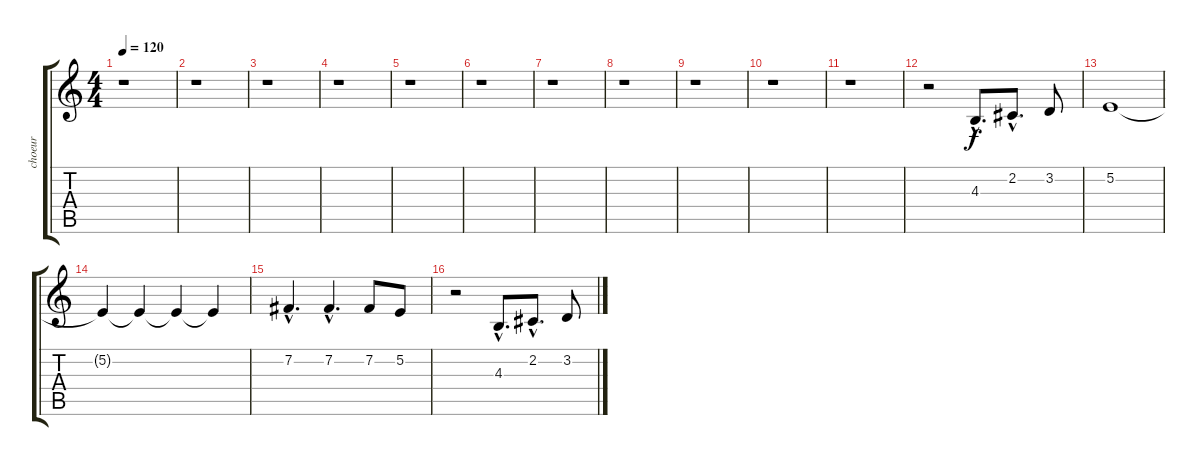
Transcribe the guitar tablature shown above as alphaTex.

\track ("choeur" "choeur") {instrument stringensemble1}
\staff {score tabs}
\tuning (E4 B3 G3 D3 A2 E2) {hide}
\ts (4 4)
\tempo 120
\clef g2
\ks c
r.1{dy f} |
r.1 |
r.1 |
r.1 |
r.1 |
r.1 |
r.1 |
r.1 |
r.1 |
r.1 |
r.1 |
r.2 4.3{hac}.8{d} 2.2{hac}.8{d} 3.2.8 |
5.2.1 |
5.2{t}.4 5.2{t}.4 5.2{t}.4 5.2{t}.4 |
7.2{hac}.4{d} 7.2{hac}.4{d} 7.2.8 5.2.8 |
r.2 4.3{hac}.8{d} 2.2{hac}.8{d} 3.2.8
